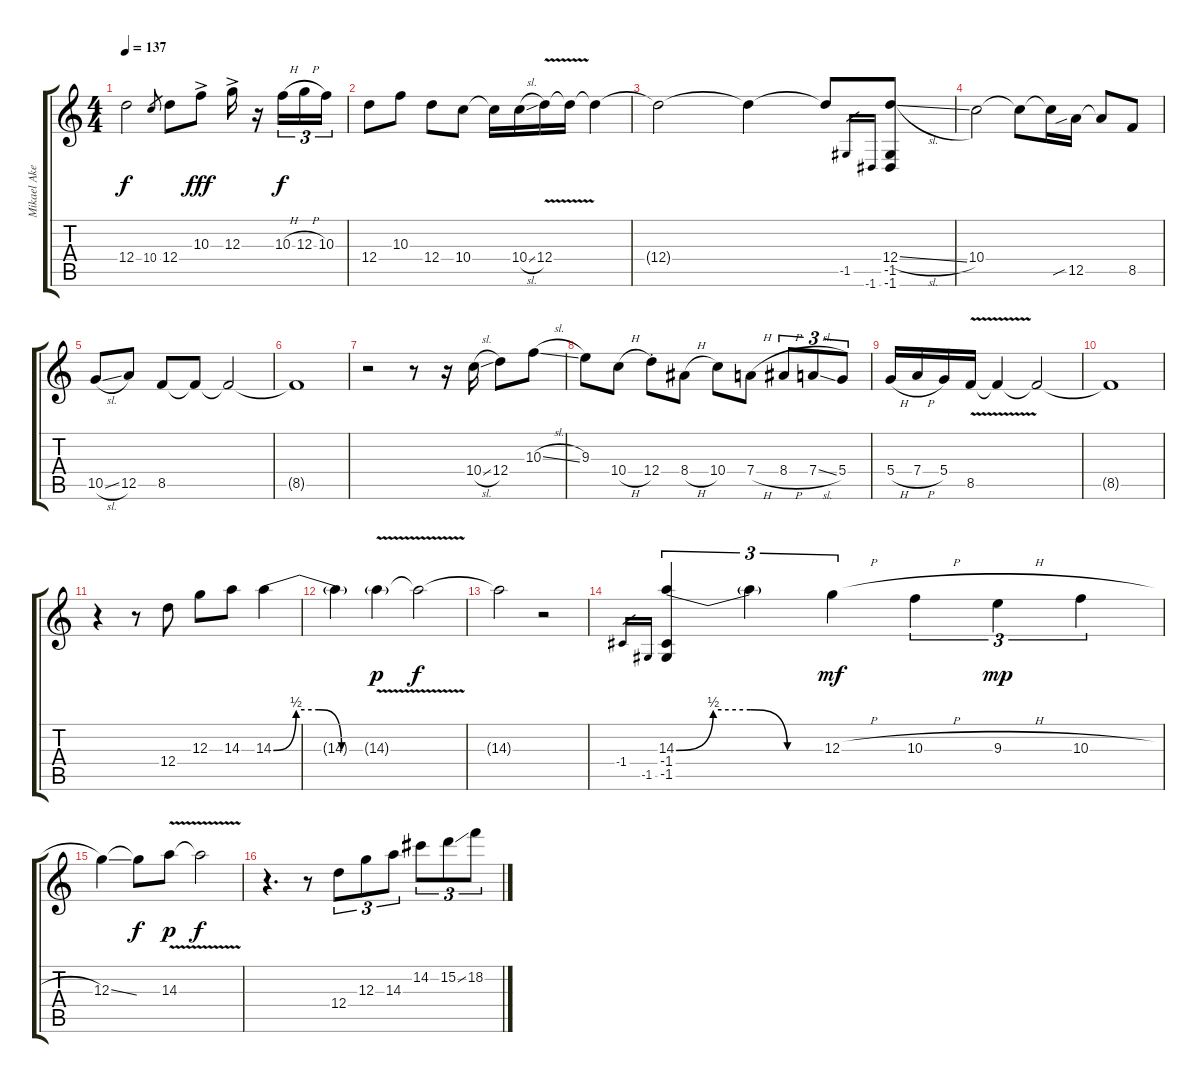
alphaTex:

\track ("Mikael Akerfeldt (Acoustique et solo)" "Mikael Ake") {instrument acousticguitarsteel}
\staff {score tabs}
\tuning (E4 B3 G3 D3 A2 E2) {hide}
\ts (4 4)
\tempo 137
\clef g2
\ks c
12.4{t}.2{dy f} 10.4.8{gr} 12.4.8 10.3{ac}.8{dy fff} 12.3{ac}.16 r.16 10.3{h}.16{tu (3 2) dy f} 12.3{h}.16{tu (3 2)} 10.3.16{tu (3 2)} |
12.4.8 10.3.8 12.4.8 10.4.8 10.4{t}.16 10.4{sl}.16 12.4{v}.16 12.4{t}.16 12.4{t}.4 |
12.4{t}.2 12.4{t}.4 12.4{t}.8 -1.5.16{gr} -1.6.16{gr} (12.4{sl} -1.5 -1.6).8 |
10.4.2 10.4{t}.8 10.4{t}.16 12.5{sib}.16 12.5{t}.8 8.5.8 |
10.5{sl}.8 12.5.8 8.5.8 8.5{t}.8 8.5{t}.2 |
8.5{t}.1 |
r.2 r.8 r.16 10.4{sl}.16 12.4.8 10.3{sl}.8 |
9.3.8 10.4{h}.8 12.4{st}.8 8.4{h}.8 10.4.8 7.4{h}.8 8.4{h}.8{tu (3 2)} 7.4{sl}.8{tu (3 2)} 5.4.8{tu (3 2)} |
5.4{h}.16 7.4{h}.16 5.4.16 8.5{v}.16 8.5{t}.4 8.5{t}.2 |
8.5{t}.1 |
r.4 r.8 12.4.8 12.3.8 14.3.8 14.3{be (custom 0 0 15 2 30 2 45 0 60 0)}.4 |
14.3{t}.4 14.3{v g}.4{dy p} 14.3{t}.2{dy f} |
14.3{t}.2 r.2 |
-1.4.16{gr} -1.5.16{gr} (14.3{be (custom 0 0 15 2 30 2 45 0 60 0)} -1.4 -1.5).4{tu (3 2)} 14.3{t}.4{tu (3 2)} 12.3{h}.4{tu (3 2) dy mf} 10.3{h}.4{tu (3 2)} 9.3{h}.4{tu (3 2) dy mp} 10.3{h}.4{tu (3 2)} |
12.3{ss}.4 12.3{t}.8{dy f} 14.3{v}.8{dy p} 14.3{t}.2{dy f} |
r.4{d} r.8 12.4.8{tu (3 2)} 12.3.8{tu (3 2)} 14.3.8{tu (3 2)} 14.2.8{tu (3 2)} 15.2{ss}.8{tu (3 2)} 18.2.8{tu (3 2)}
